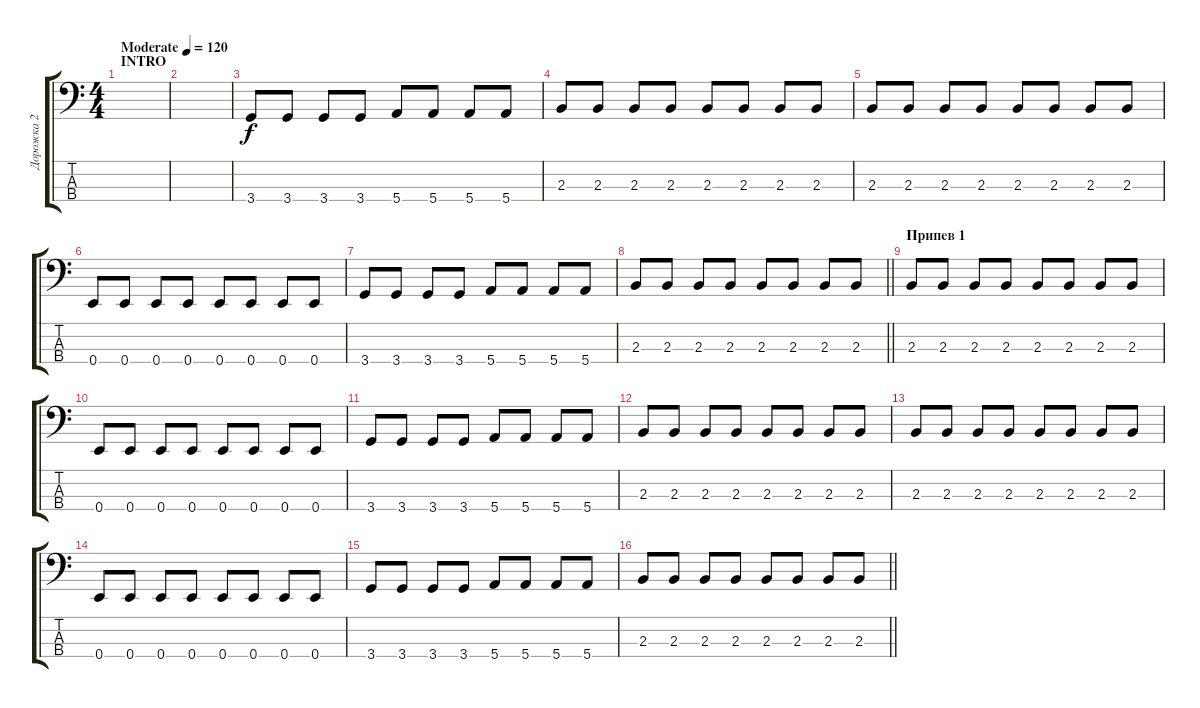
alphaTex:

\track ("Дорожка 2" "Дорожка 2") {instrument electricbassfinger}
\staff {score tabs}
\tuning (G2 D2 A1 E1) {hide}
\ts (4 4)
\section ("" "INTRO")
\tempo (120 "Moderate")
\clef f4
\ks c
|
|
3.4.8 3.4.8 3.4.8 3.4.8 5.4.8 5.4.8 5.4.8 5.4.8 |
2.3.8 2.3.8 2.3.8 2.3.8 2.3.8 2.3.8 2.3.8 2.3.8 |
2.3.8 2.3.8 2.3.8 2.3.8 2.3.8 2.3.8 2.3.8 2.3.8 |
0.4.8 0.4.8 0.4.8 0.4.8 0.4.8 0.4.8 0.4.8 0.4.8 |
3.4.8 3.4.8 3.4.8 3.4.8 5.4.8 5.4.8 5.4.8 5.4.8 |
\barLineRight lightlight
2.3.8 2.3.8 2.3.8 2.3.8 2.3.8 2.3.8 2.3.8 2.3.8 |
\section ("" "Припев 1")
2.3.8 2.3.8 2.3.8 2.3.8 2.3.8 2.3.8 2.3.8 2.3.8 |
0.4.8 0.4.8 0.4.8 0.4.8 0.4.8 0.4.8 0.4.8 0.4.8 |
3.4.8 3.4.8 3.4.8 3.4.8 5.4.8 5.4.8 5.4.8 5.4.8 |
2.3.8 2.3.8 2.3.8 2.3.8 2.3.8 2.3.8 2.3.8 2.3.8 |
2.3.8 2.3.8 2.3.8 2.3.8 2.3.8 2.3.8 2.3.8 2.3.8 |
0.4.8 0.4.8 0.4.8 0.4.8 0.4.8 0.4.8 0.4.8 0.4.8 |
3.4.8 3.4.8 3.4.8 3.4.8 5.4.8 5.4.8 5.4.8 5.4.8 |
\barLineRight lightlight
2.3.8 2.3.8 2.3.8 2.3.8 2.3.8 2.3.8 2.3.8 2.3.8
